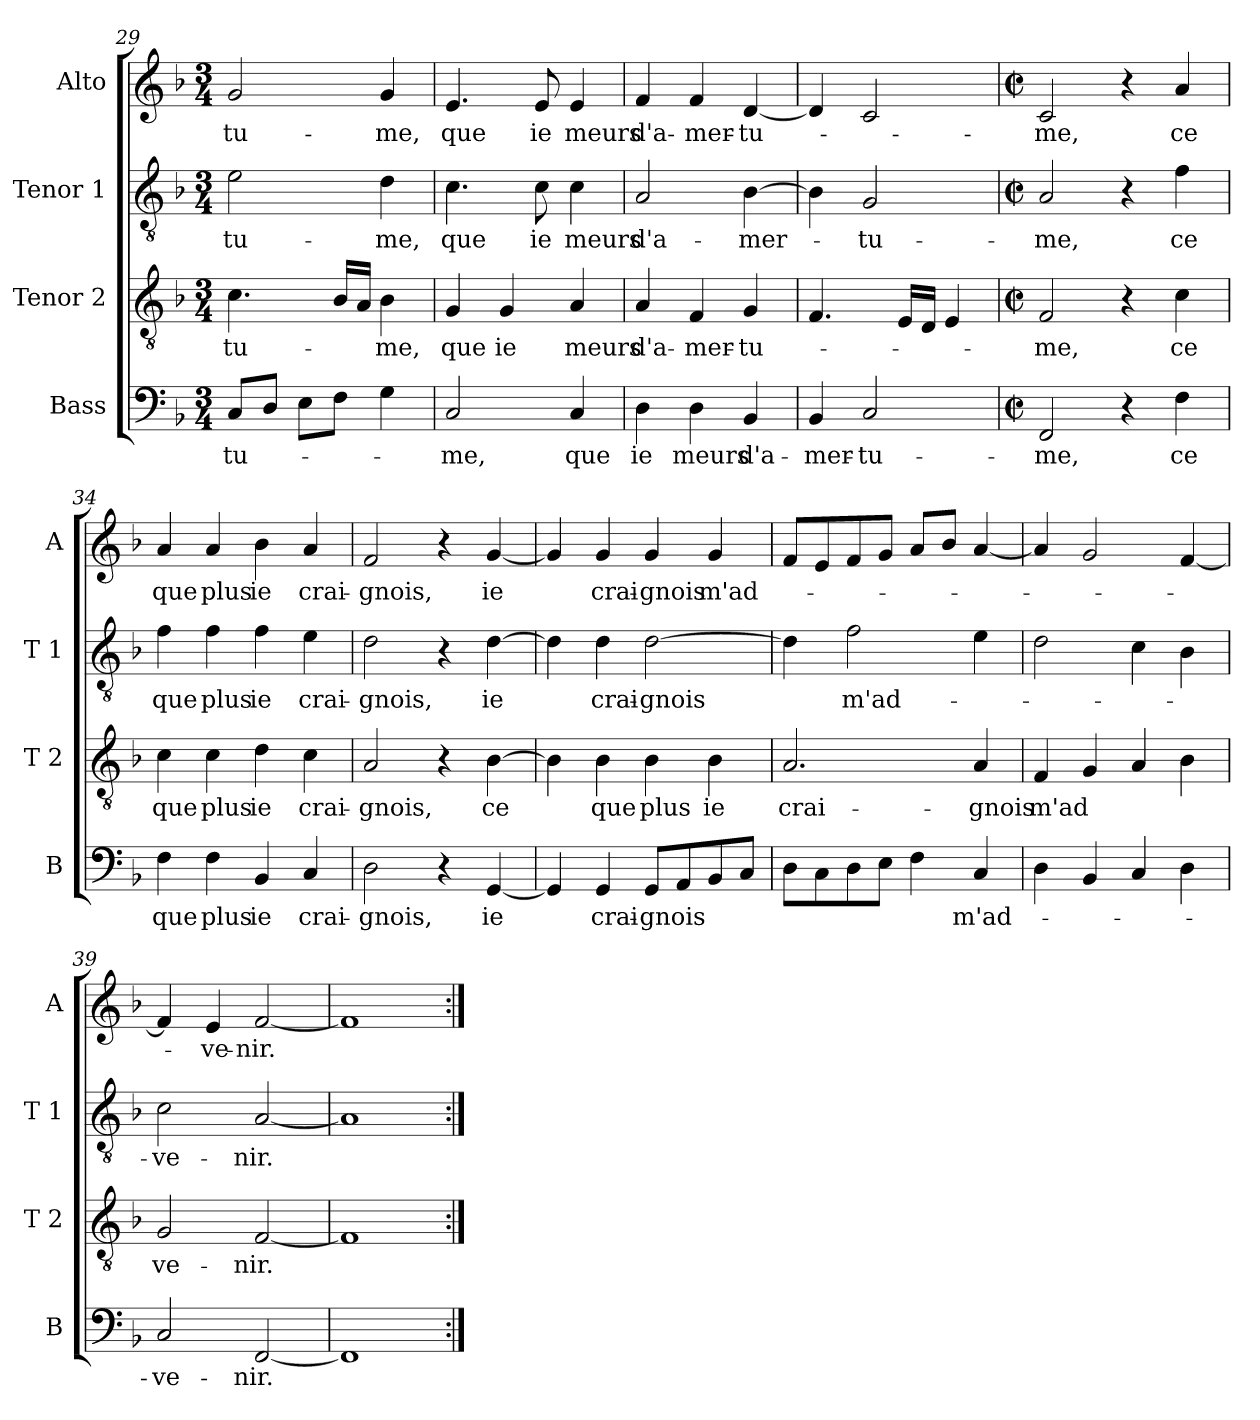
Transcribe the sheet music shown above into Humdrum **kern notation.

**kern	**text	**kern	**text	**kern	**text	**kern	**text
*part4	*part4	*part3	*part3	*part2	*part2	*part1	*part1
*staff4	*staff4	*staff3	*staff3	*staff2	*staff2	*staff1	*staff1
*I"Bass	*	*I"Tenor 2	*	*I"Tenor 1	*	*I"Alto	*
*I'B	*	*I'T 2	*	*I'T 1	*	*I'A	*
*clefF4	*	*clefGv2	*	*clefGv2	*	*clefG2	*
*k[b-]	*	*k[b-]	*	*k[b-]	*	*k[b-]	*
*F:	*	*F:	*	*F:	*	*F:	*
*M3/4	*	*M3/4	*	*M3/4	*	*M3/4	*
=29	=29	=29	=29	=29	=29	=29	=29
!	!LO:LY:b	!	!LO:LY:b	!	!LO:LY:b	!	!LO:LY:b
8C/L	-tu-	4.c\	-tu-	2e\	-tu-	2g/	-tu-
8D/J	.	.	.	.	.	.	.
8E\L	.	.	.	.	.	.	.
8F\J	.	16B-/LL	.	.	.	.	.
.	.	16A/JJ	.	.	.	.	.
!	!	!	!LO:LY:b	!	!LO:LY:b	!	!LO:LY:b
4G\	.	4B-\	-me,	4d\	-me,	4g/	-me,
=30	=30	=30	=30	=30	=30	=30	=30
!	!LO:LY:b	!	!LO:LY:b	!	!LO:LY:b	!	!LO:LY:b
2C/	-me,	4G/	que	4.c\	que	4.e/	que
!	!	!	!LO:LY:b	!	!	!	!
.	.	4G/	ie	.	.	.	.
!	!	!	!	!	!LO:LY:b	!	!LO:LY:b
.	.	.	.	8c\	ie	8e/	ie
!	!LO:LY:b	!	!LO:LY:b	!	!LO:LY:b	!	!LO:LY:b
4C/	que	4A/	meurs	4c\	meurs	4e/	meurs
!!LO:LB:g=z
=31	=31	=31	=31	=31	=31	=31	=31
!	!LO:LY:b	!	!LO:LY:b	!	!LO:LY:b	!	!LO:LY:b
4D\	ie	4A/	d'a-	2A/	d'a-	4f/	d'a-
!	!LO:LY:b	!	!LO:LY:b	!	!	!	!LO:LY:b
4D\	meurs	4F/	-mer-	.	.	4f/	-mer-
!	!LO:LY:b	!	!LO:LY:b	!	!LO:LY:b	!	!LO:LY:b
4BB-/	d'a-	4G/	-tu-	[4B-\	-mer-	[4d/	-tu-
=32	=32	=32	=32	=32	=32	=32	=32
!	!LO:LY:b	!	!	!	!	!	!
4BB-/	-mer-	4.F/	.	4B-\]	.	4d/]	.
!	!LO:LY:b	!	!	!	!LO:LY:b	!	!
2C/	-tu-	.	.	2G/	-tu-	2c/	.
.	.	16E/LL	.	.	.	.	.
.	.	16D/JJ	.	.	.	.	.
.	.	4E/	.	.	.	.	.
=33	=33	=33	=33	=33	=33	=33	=33
*M2/2	*	*M2/2	*	*M2/2	*	*M2/2	*
*met(c|)	*	*met(c|)	*	*met(c|)	*	*met(c|)	*
!	!LO:LY:b	!	!LO:LY:b	!	!LO:LY:b	!	!LO:LY:b
2FF/	-me,	2F/	-me,	2A/	-me,	2c/	-me,
4r	.	4r	.	4r	.	4r	.
!	!LO:LY:b	!	!LO:LY:b	!	!LO:LY:b	!	!LO:LY:b
4F\	ce	4c\	ce	4f\	ce	4a/	ce
=34	=34	=34	=34	=34	=34	=34	=34
!	!LO:LY:b	!	!LO:LY:b	!	!LO:LY:b	!	!LO:LY:b
4F\	que	4c\	que	4f\	que	4a/	que
!	!LO:LY:b	!	!LO:LY:b	!	!LO:LY:b	!	!LO:LY:b
4F\	plus	4c\	plus	4f\	plus	4a/	plus
!	!LO:LY:b	!	!LO:LY:b	!	!LO:LY:b	!	!LO:LY:b
4BB-/	ie	4d\	ie	4f\	ie	4b-\	ie
!	!LO:LY:b	!	!LO:LY:b	!	!LO:LY:b	!	!LO:LY:b
4C/	crai-	4c\	crai-	4e\	crai-	4a/	crai-
=35	=35	=35	=35	=35	=35	=35	=35
!	!LO:LY:b	!	!LO:LY:b	!	!LO:LY:b	!	!LO:LY:b
2D\	-gnois,	2A/	-gnois,	2d\	-gnois,	2f/	-gnois,
4r	.	4r	.	4r	.	4r	.
!	!LO:LY:b	!	!LO:LY:b	!	!LO:LY:b	!	!LO:LY:b
[4GG/	ie	[4B-\	ce	[4d\	ie	[4g/	ie
!!LO:LB:g=z
=36	=36	=36	=36	=36	=36	=36	=36
4GG/]	.	4B-\]	.	4d\]	.	4g/]	.
!	!LO:LY:b	!	!LO:LY:b	!	!LO:LY:b	!	!LO:LY:b
4GG/	crai-	4B-\	que	4d\	crai-	4g/	crai-
!	!LO:LY:b	!	!LO:LY:b	!	!LO:LY:b	!	!LO:LY:b
8GG/L	-gnois	4B-\	plus	[2d\	-gnois	4g/	-gnois
8AA/	.	.	.	.	.	.	.
!	!	!	!LO:LY:b	!	!	!	!LO:LY:b
8BB-/	.	4B-\	ie	.	.	4g/	m'ad-
8C/J	.	.	.	.	.	.	.
=37	=37	=37	=37	=37	=37	=37	=37
!	!	!	!LO:LY:b	!	!	!	!
8D\L	.	2.A/	crai-	4d\]	.	8f/L	.
8C\	.	.	.	.	.	8e/	.
!	!	!	!	!	!LO:LY:b	!	!
8D\	.	.	.	2f\	m'ad-	8f/	.
8E\J	.	.	.	.	.	8g/J	.
4F\	.	.	.	.	.	8a/L	.
.	.	.	.	.	.	8b-/J	.
!	!LO:LY:b	!	!LO:LY:b	!	!	!	!
4C/	m'ad-	4A/	-gnois	4e\	.	[4a/	.
=38	=38	=38	=38	=38	=38	=38	=38
!	!	!	!LO:LY:b	!	!	!	!
4D\	.	4F/	m'ad	2d\	.	4a/]	.
4BB-/	.	4G/	.	.	.	2g/	.
4C/	.	4A/	.	4c\	.	.	.
4D\	.	4B-\	.	4B-\	.	[4f/	.
=39	=39	=39	=39	=39	=39	=39	=39
!	!LO:LY:b	!	!LO:LY:b	!	!LO:LY:b	!	!
2C/	-ve-	2G/	ve-	2c\	-ve-	4f/]	.
!	!	!	!	!	!	!	!LO:LY:b
.	.	.	.	.	.	4e/	-ve-
!	!LO:LY:b	!	!LO:LY:b	!	!LO:LY:b	!	!LO:LY:b
[2FF/	-nir.	[2F/	-nir.	[2A/	-nir.	[2f/	-nir.
=40	=40	=40	=40	=40	=40	=40	=40
1FF]	.	1F]	.	1A]	.	1f]	.
=:|!	=:|!	=:|!	=:|!	=:|!	=:|!	=:|!	=:|!
*-	*-	*-	*-	*-	*-	*-	*-
